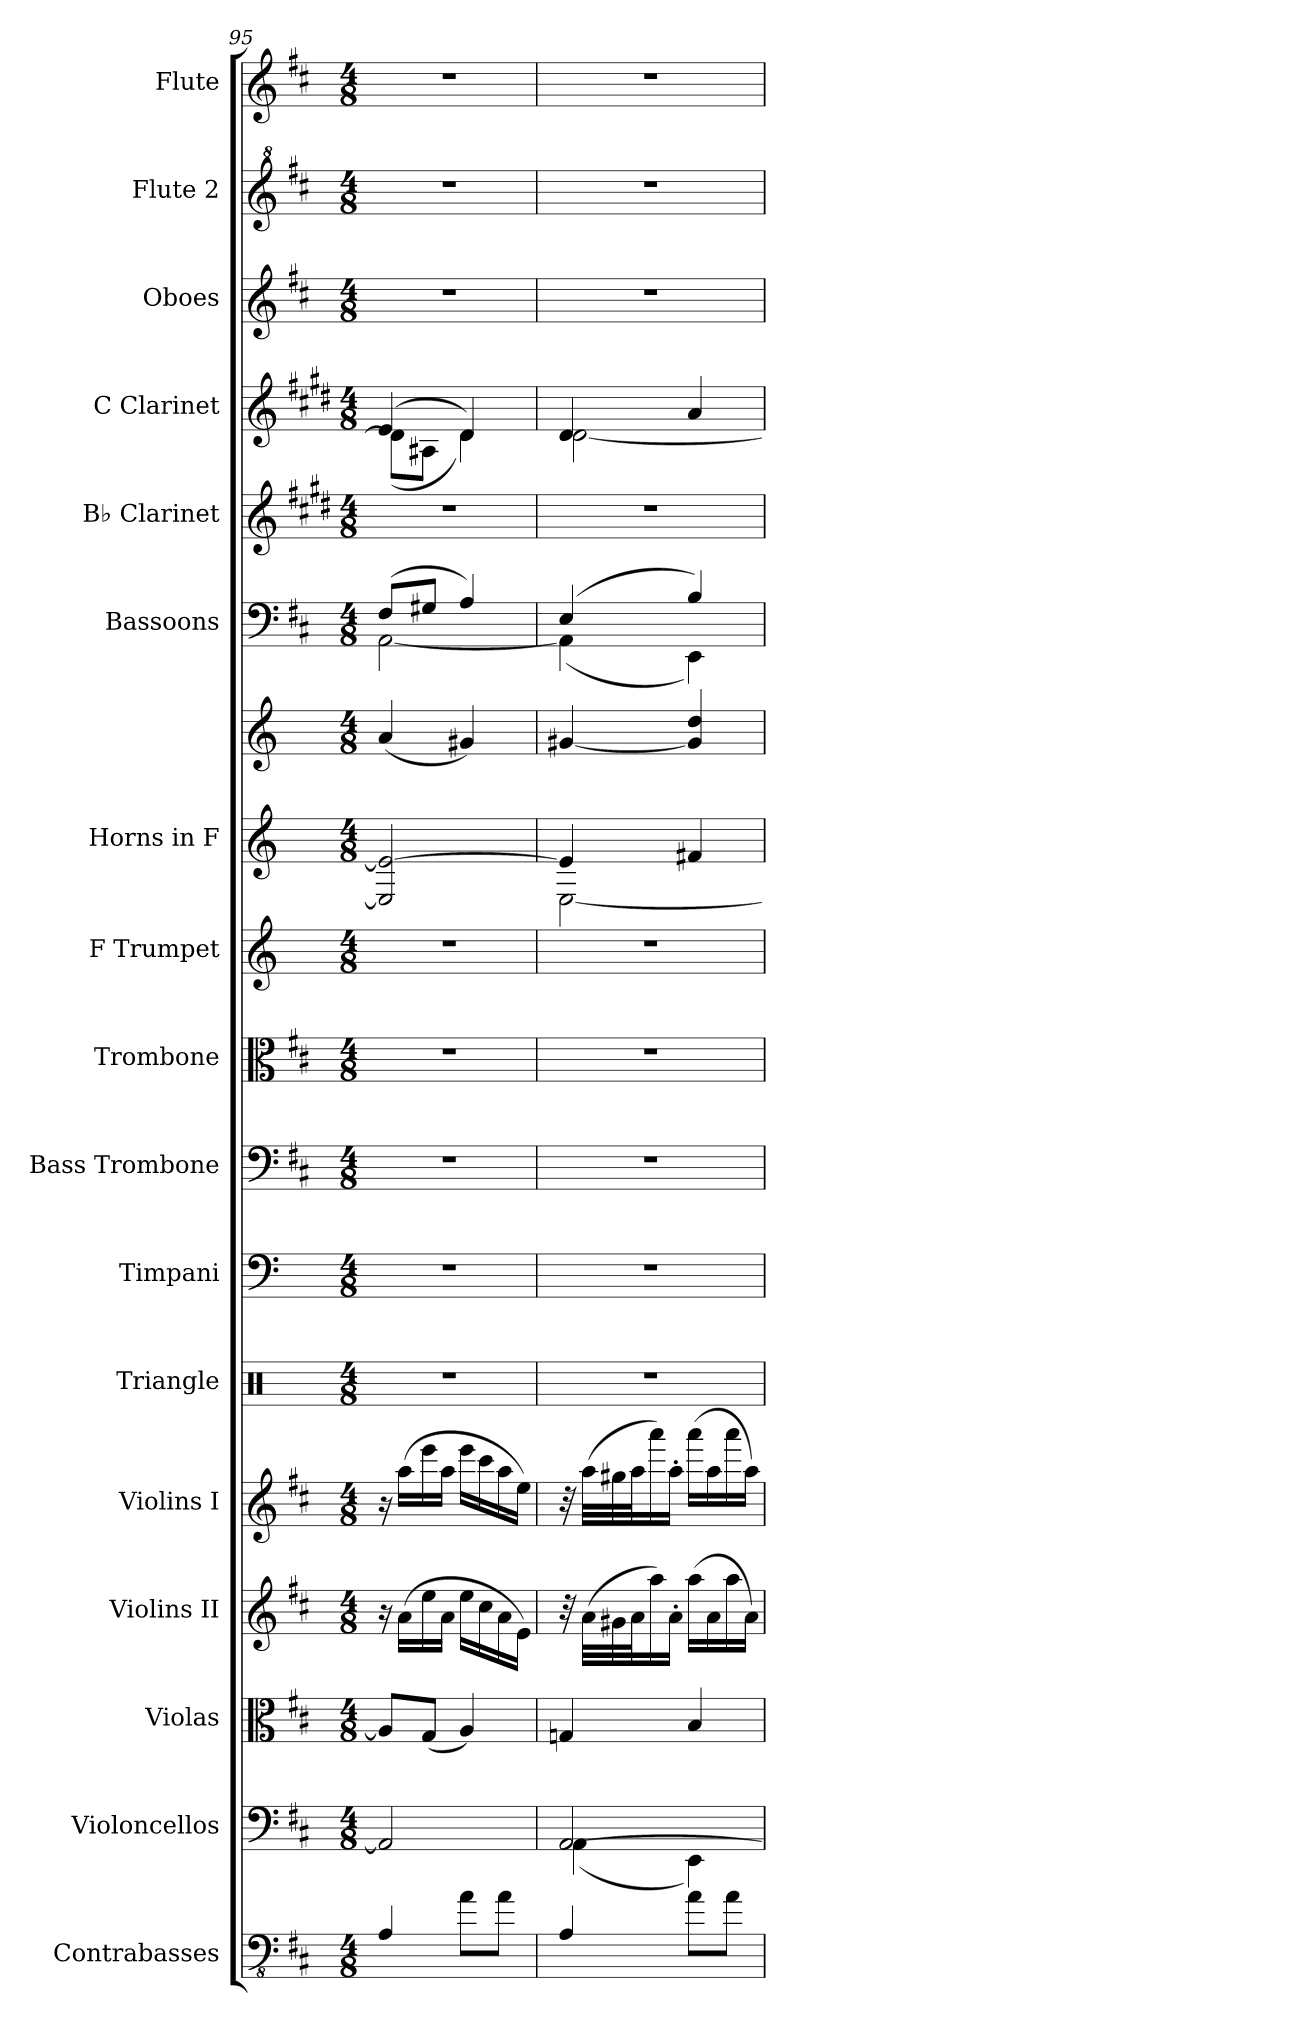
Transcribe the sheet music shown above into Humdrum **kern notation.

**kern	**kern	**kern	**kern	**kern	**kern	**kern	**kern	**kern	**kern	**kern	**kern	**kern	**kern	**kern	**kern	**kern	**kern
*part17	*part16	*part15	*part14	*part13	*part12	*part11	*part10	*part9	*part8	*part7	*part7	*part6	*part5	*part4	*part3	*part2	*part1
*staff18	*staff17	*staff16	*staff15	*staff14	*staff13	*staff12	*staff11	*staff10	*staff9	*staff8	*staff7	*staff6	*staff5	*staff4	*staff3	*staff2	*staff1
*I"Contrabasses	*I"Violoncellos	*I"Violas	*I"Violins II	*I"Violins I	*I"Triangle	*I"Timpani	*I"Bass Trombone	*I"Trombone	*I"F Trumpet	*I"Horns in F	*	*I"Bassoons	*I"B♭ Clarinet	*I"C Clarinet	*I"Oboes	*I"Flute 2	*I"Flute
*I'Cb.	*I'Vc.	*I'Vla.	*I'Vln. II	*I'Vln. I	*I'Trgl.	*I'Timp.	*I'B. Tbn.	*I'Tbn.	*I'F Tpt.	*	*	*I'Bsn.	*I'B♭ Cl.	*I'C Cl.	*I'Ob.	*I'Fl. 2	*I'Fl. 2
*clefFv4	*clefF4	*clefC3	*clefG2	*clefG2	*clefX	*clefF4	*clefF4	*clefC3	*clefG2	*clefG2	*clefG2	*clefF4	*clefG2	*clefG2	*clefG2	*clefG^2	*clefG2
*ITrd7c12	*	*	*	*	*	*	*	*	*ITrd-3c-5	*ITrd4c7	*ITrd4c7	*	*ITrd1c2	*ITrd1c2	*	*	*
*k[f#c#]	*k[f#c#]	*k[f#c#]	*k[f#c#]	*k[f#c#]	*k[]	*k[]	*k[f#c#]	*k[f#c#]	*k[b-]	*k[b-]	*k[b-]	*k[f#c#]	*k[f#c#]	*k[f#c#]	*k[f#c#]	*k[f#c#]	*k[f#c#]
*M4/8	*M4/8	*M4/8	*M4/8	*M4/8	*M4/8	*M4/8	*M4/8	*M4/8	*M4/8	*M4/8	*M4/8	*M4/8	*M4/8	*M4/8	*M4/8	*M4/8	*M4/8
=95	=95	=95	=95	=95	=95	=95	=95	=95	=95	=95	=95	=95	=95	=95	=95	=95	=95
*	*	*	*	*	*	*	*	*	*	*	*	*^	*	*^	*	*	*
4AAA/	2AA/]	8A/L]	16r	16r	2r	2r	2r	2r	2r	2AA/] 2A/_	(<4d/	(>8F#/L	[2AA\	2r	(>4d/	(<8c#\L]	2r	2r	2r
.	.	.	(>16a\LL	(>16aa\LL	.	.	.	.	.	.	.	.	.	.	.	.	.	.	.
.	.	(<8G/J	16ee\	16eee\	.	.	.	.	.	.	.	8G#X/J	.	.	.	8G#X\J	.	.	.
.	.	.	16a\JJ	16aa\JJ	.	.	.	.	.	.	.	.	.	.	.	.	.	.	.
8AA\L	.	4A/)	16ee\LL	16eee\LL	.	.	.	.	.	.	4c#X/)	4A/)	.	.	4c#/)	4c#\)	.	.	.
.	.	.	16cc#\	16ccc#\	.	.	.	.	.	.	.	.	.	.	.	.	.	.	.
8AA\J	.	.	16a\	16aa\	.	.	.	.	.	.	.	.	.	.	.	.	.	.	.
.	.	.	16e\JJ)	16ee\JJ)	.	.	.	.	.	.	.	.	.	.	.	.	.	.	.
=96	=96	=96	=96	=96	=96	=96	=96	=96	=96	=96	=96	=96	=96	=96	=96	=96	=96	=96	=96
*	*^	*	*	*	*	*	*	*	*	*^	*	*	*	*	*	*	*	*	*
4AAA/	[2AA/	(<4AA\	4Gn/	32r	32r	2r	2r	2r	2r	2r	4A/]	[2AA\	[4c#X/	(>4E/	(<4AA\]	2r	4c#/	[2c#\	2r	2r	2r
.	.	.	.	(>32a\LLL	(>32aa\LLL	.	.	.	.	.	.	.	.	.	.	.	.	.	.	.	.
.	.	.	.	32g#X\	32gg#X\	.	.	.	.	.	.	.	.	.	.	.	.	.	.	.	.
.	.	.	.	32a\J	32aa\J	.	.	.	.	.	.	.	.	.	.	.	.	.	.	.	.
.	.	.	.	16aa\)	16aaa\)	.	.	.	.	.	.	.	.	.	.	.	.	.	.	.	.
.	.	.	.	16a'\JJ	16aa'\JJ	.	.	.	.	.	.	.	.	.	.	.	.	.	.	.	.
8AA\L	.	4EE\)	4B/	(>16aa\LL	(>16aaa\LL	.	.	.	.	.	4Bn/	.	4c#/] 4g/	4B/)	4EE\)	.	4g/	.	.	.	.
.	.	.	.	16a\	16aa\	.	.	.	.	.	.	.	.	.	.	.	.	.	.	.	.
8AA\J	.	.	.	16aa\	16aaa\	.	.	.	.	.	.	.	.	.	.	.	.	.	.	.	.
.	.	.	.	16a\JJ)	16aa\JJ)	.	.	.	.	.	.	.	.	.	.	.	.	.	.	.	.
*	*v	*v	*	*	*	*	*	*	*	*	*v	*v	*	*v	*v	*	*v	*v	*	*	*
=	=	=	=	=	=	=	=	=	=	=	=	=	=	=	=	=	=
*-	*-	*-	*-	*-	*-	*-	*-	*-	*-	*-	*-	*-	*-	*-	*-	*-	*-
